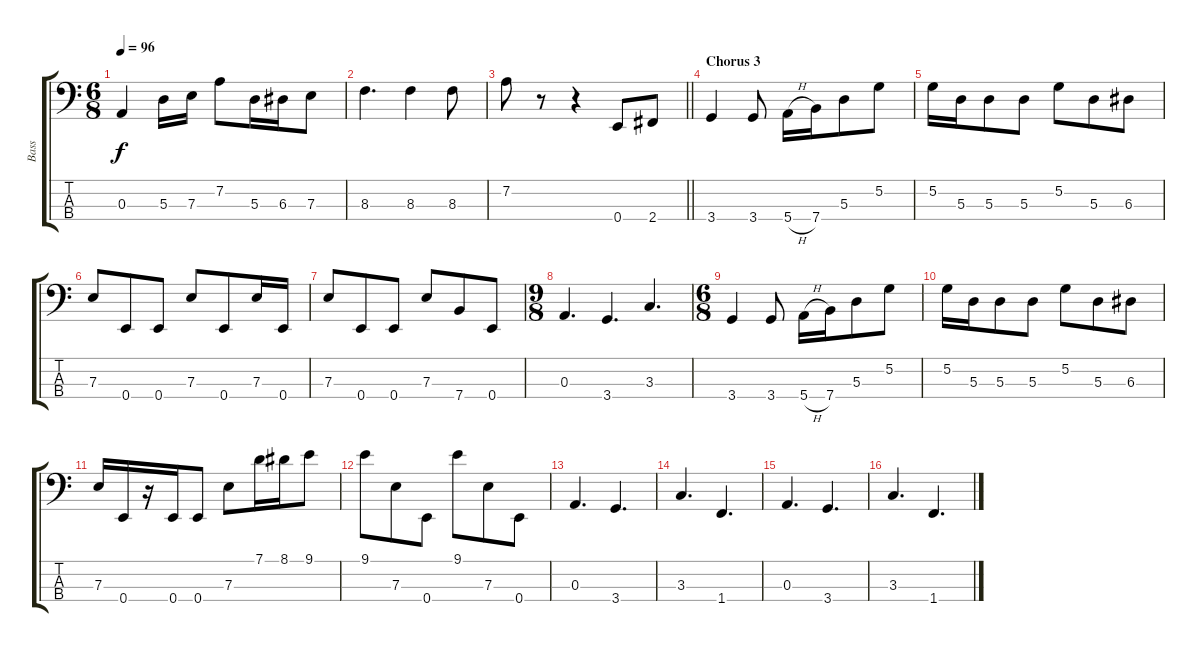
\track ("Bass" "Bass") {instrument electricbassfinger}
\staff {score tabs}
\tuning (G2 D2 A1 E1) {hide}
\ts (6 8)
\tempo 96
\clef f4
\ks c
0.3.4{dy f} 5.3.16 7.3.16 7.2.8 5.3.16 6.3.16 7.3.8 |
8.3.4{d} 8.3.4 8.3.8 |
\barLineRight lightlight
7.2.8 r.8 r.4 0.4.8 2.4.8 |
\section ("" "Chorus 3")
3.4.4 3.4.8 5.4{h}.16 7.4.16 5.3.8 5.2.8 |
5.2.16 5.3.16 5.3.8 5.3.8 5.2.8 5.3.8 6.3.8 |
7.3.8 0.4.8 0.4.8 7.3.8 0.4.8 7.3.16 0.4.16 |
7.3.8 0.4.8 0.4.8 7.3.8 7.4.8 0.4.8 |
\ts (9 8)
0.3.4{d} 3.4.4{d} 3.3.4{d} |
\ts (6 8)
3.4.4 3.4.8 5.4{h}.16 7.4.16 5.3.8 5.2.8 |
5.2.16 5.3.16 5.3.8 5.3.8 5.2.8 5.3.8 6.3.8 |
7.3.16 0.4.16 r.16 0.4.16 0.4.8 7.3.8 7.1.16 8.1.16 9.1.8 |
9.1.8 7.3.8 0.4.8 9.1.8 7.3.8 0.4.8 |
0.3.4{d} 3.4.4{d} |
3.3.4{d} 1.4.4{d} |
0.3.4{d} 3.4.4{d} |
3.3.4{d} 1.4.4{d}
